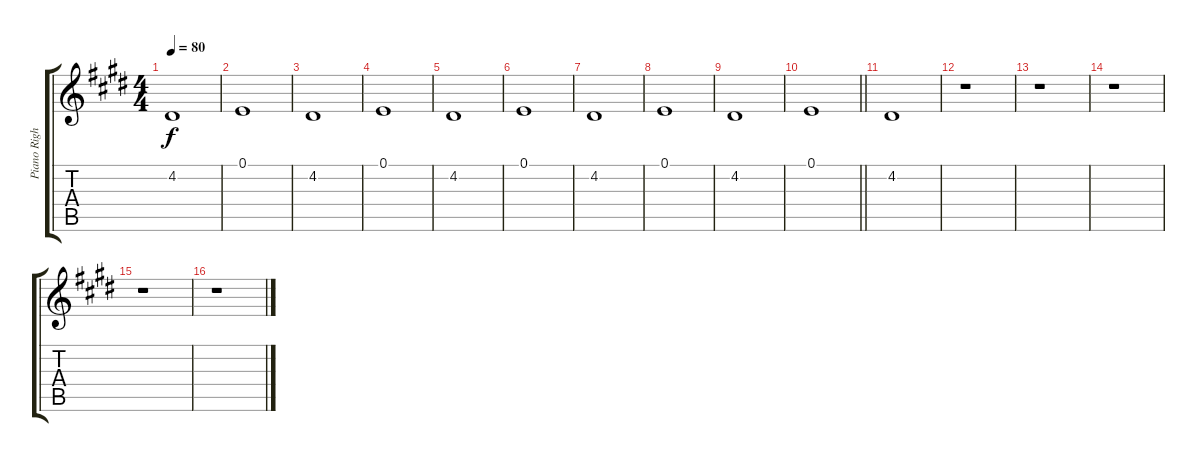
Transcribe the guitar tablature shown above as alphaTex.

\track ("Piano Right Hand" "Piano Righ") {instrument acousticgrandpiano}
\staff {score tabs}
\tuning (E4 B3 G3 D3 A2 E2) {hide}
\ts (4 4)
\tempo 80
\clef g2
\ks e
4.2.1{dy f} |
0.1.1 |
4.2.1 |
0.1.1 |
4.2.1 |
0.1.1 |
4.2.1 |
0.1.1 |
4.2.1 |
\barLineRight lightlight
0.1.1 |
4.2.1 |
r.1 |
r.1 |
r.1 |
r.1 |
r.1
